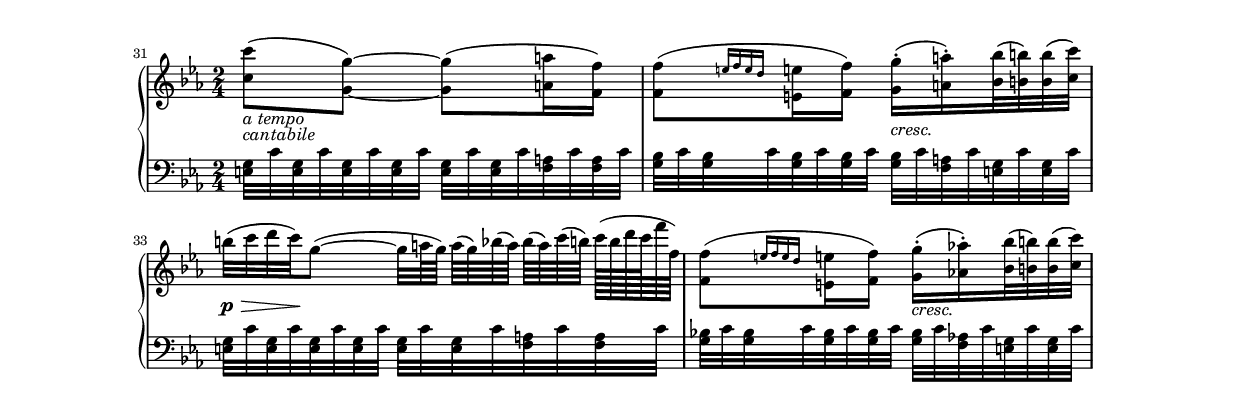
\version "2.12.0"
\include "english.ly"
#(set-global-staff-size 15)
\paper {
  line-width = 16\cm
  indent = 0\cm
}

% NR 1.2 Rhythms

% Beethoven, Op. 81a
% Piano sonata 26 - Das Lebewohl
% Movt II - Abwesenheit
% Measures 31 - 34

\layout {
  \context {
    \Score
    \override SpacingSpanner #'base-shortest-duration =
      #(ly:make-moment 1 40)
      %\override SpacingSpanner #'strict-grace-spacing = ##t
  }
}

\new PianoStaff <<

   % RH Staff
   \new Staff {
      \clef treble
      \key c \minor
      \time 2/4
      \set Score.currentBarNumber = #31

      <c''' c''>8 ( -\markup {
        \override #'(baseline-skip . 2) \italic \column {
          \line { a tempo }
          cantabile
        }
      }
      <g'' g'>8 )
      ~
      <g'' g'>8 (
      <a'' a'>16
      <f'' f'>16 )

      |

      \afterGrace
         <f'' f'>8 [ (
         {
            e''16 [
            f''16
            e''16
            d''16 ]
         }
      <e''! e'>16
      <f'' f'>16 ] )
      \once \override TextScript #'padding = #3.8
      <g'' g'>16 ( \staccato -\markup { \italic cresc. }
      <a'' a'>16 ) \staccato
      <bf'' bf'>32  (
      <b'' b'>32 )
      <b'' b'>32 (
      <c''' c''>32 )

      |
      
      \once \override DynamicLineSpanner #'padding = #2
      b''32 ( \p \>
      c'''32
      d'''32
      c'''32 ) \!
      g''8 (
      ~
      g''32 [
      a''64
      g''64 ) ]

      a''64 ( [
      g''64 )
      bf''64 (
      a''64 ) ]

      bf''64 ( [
      a''64 )
      c'''64 (
      b''64 ) ]

      c'''128 ( [
      b''128
      d'''128
      c'''128
      f'''64
      f''64 ) ]
      
      |

      \afterGrace
         <f'' f'>8 [ (
         {
            e''16 [
            f''16
            e''16
            d''16 ]
         }
      <e''! e'>16
      <f'' f'>16 ] )
      <g'' g'>16 ( \staccato -\markup { \italic cresc. }
      <af''! af'!>16 ) \staccato
      <bf'' bf'>32  (
      <b'' b'>32 )
      <b'' b'>32 (
      <c''' c''>32 )
   }

   % LH Staff
   \new Staff {
      \clef bass
      \key c \minor
      \time 2/4

      <g e>32
      c'32
      <g e>32
      c'32

      <g e>32
      c'32
      <g e>32
      c'32

      <g e>32
      c'32
      <g e>32
      c'32

      <a f>32
      c'32
      <a f>32
      c'32

      |
      
      <bf g>32
      c'32
      <bf g>32
      c'32

      <bf g>32
      c'32
      <bf g>32
      c'32

      <bf g>32
      c'32
      <a f>32
      c'32

      <g e>32
      c'32
      <g e>32
      c'32

      |

      <g e>32
      c'32
      <g e>32
      c'32

      <g e>32
      c'32
      <g e>32
      c'32

      <g e>32
      c'32
      <g e>32
      c'32

      <a f>32
      c'32
      <a f>32
      c'32

      |
      
      <bf! g>32
      c'32
      <bf g>32
      c'32

      <bf g>32
      c'32
      <bf g>32
      c'32

      <bf g>32
      c'32
      <af! f>32
      c'32

      <g e>32
      c'32
      <g e>32
      c'32
   }

>>
